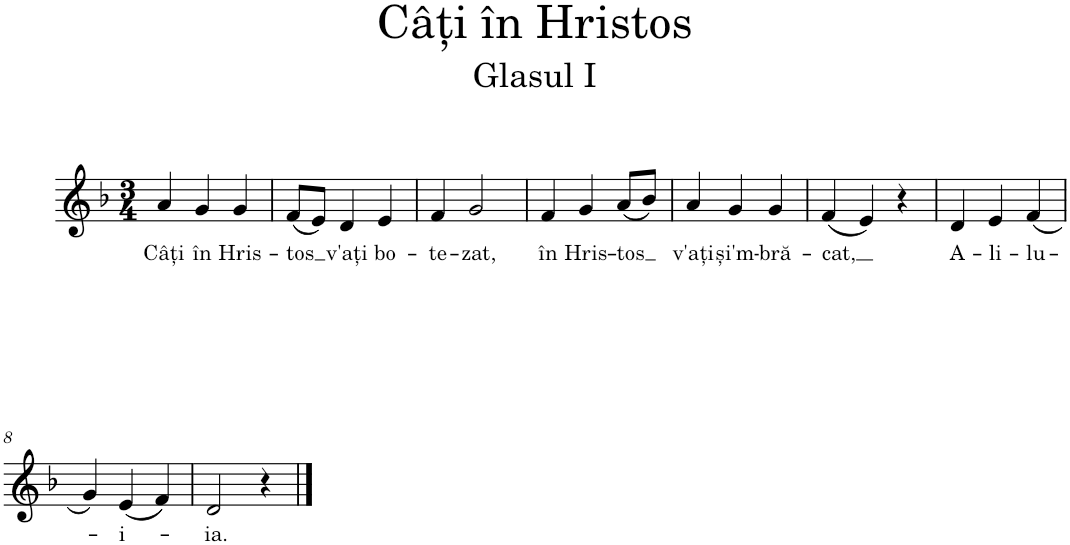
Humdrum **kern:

**kern	**text
*part1	*part1
*staff1	*staff1
*I"Voice	*
*I'Vo.	*
*clefG2	*
*k[b-]	*
*M3/4	*
=1	=1
!	!LO:LY:b
4a/	Câți
!	!LO:LY:b
4g/	în
!	!LO:LY:b
4g/	Hris-
=2	=2
!	!LO:LY:b
(8f/L	-tos
8e/J)	.
!	!LO:LY:b
4d/	v'ați
!	!LO:LY:b
4e/	bo-
=3	=3
!	!LO:LY:b
4f/	-te-
!	!LO:LY:b
2g/	-zat,
=4	=4
!	!LO:LY:b
4f/	în
!	!LO:LY:b
4g/	Hris-
!	!LO:LY:b
(8a/L	-tos
8b-/J)	.
=5	=5
!	!LO:LY:b
4a/	v'ați
!	!LO:LY:b
4g/	și'm-
!	!LO:LY:b
4g/	-bră-
=6	=6
!	!LO:LY:b
(4f/	-cat,
4e/)	.
4r	.
=7	=7
!	!LO:LY:b
4d/	A-
!	!LO:LY:b
4e/	-li-
!	!LO:LY:b
(4f/	-lu-
!!LO:LB:g=z
=8	=8
4g/)	.
!	!LO:LY:b
(4e/	-i-
4f/)	.
=9	=9
!	!LO:LY:b
2d/	-ia.
4r	.
==	==
*-	*-
